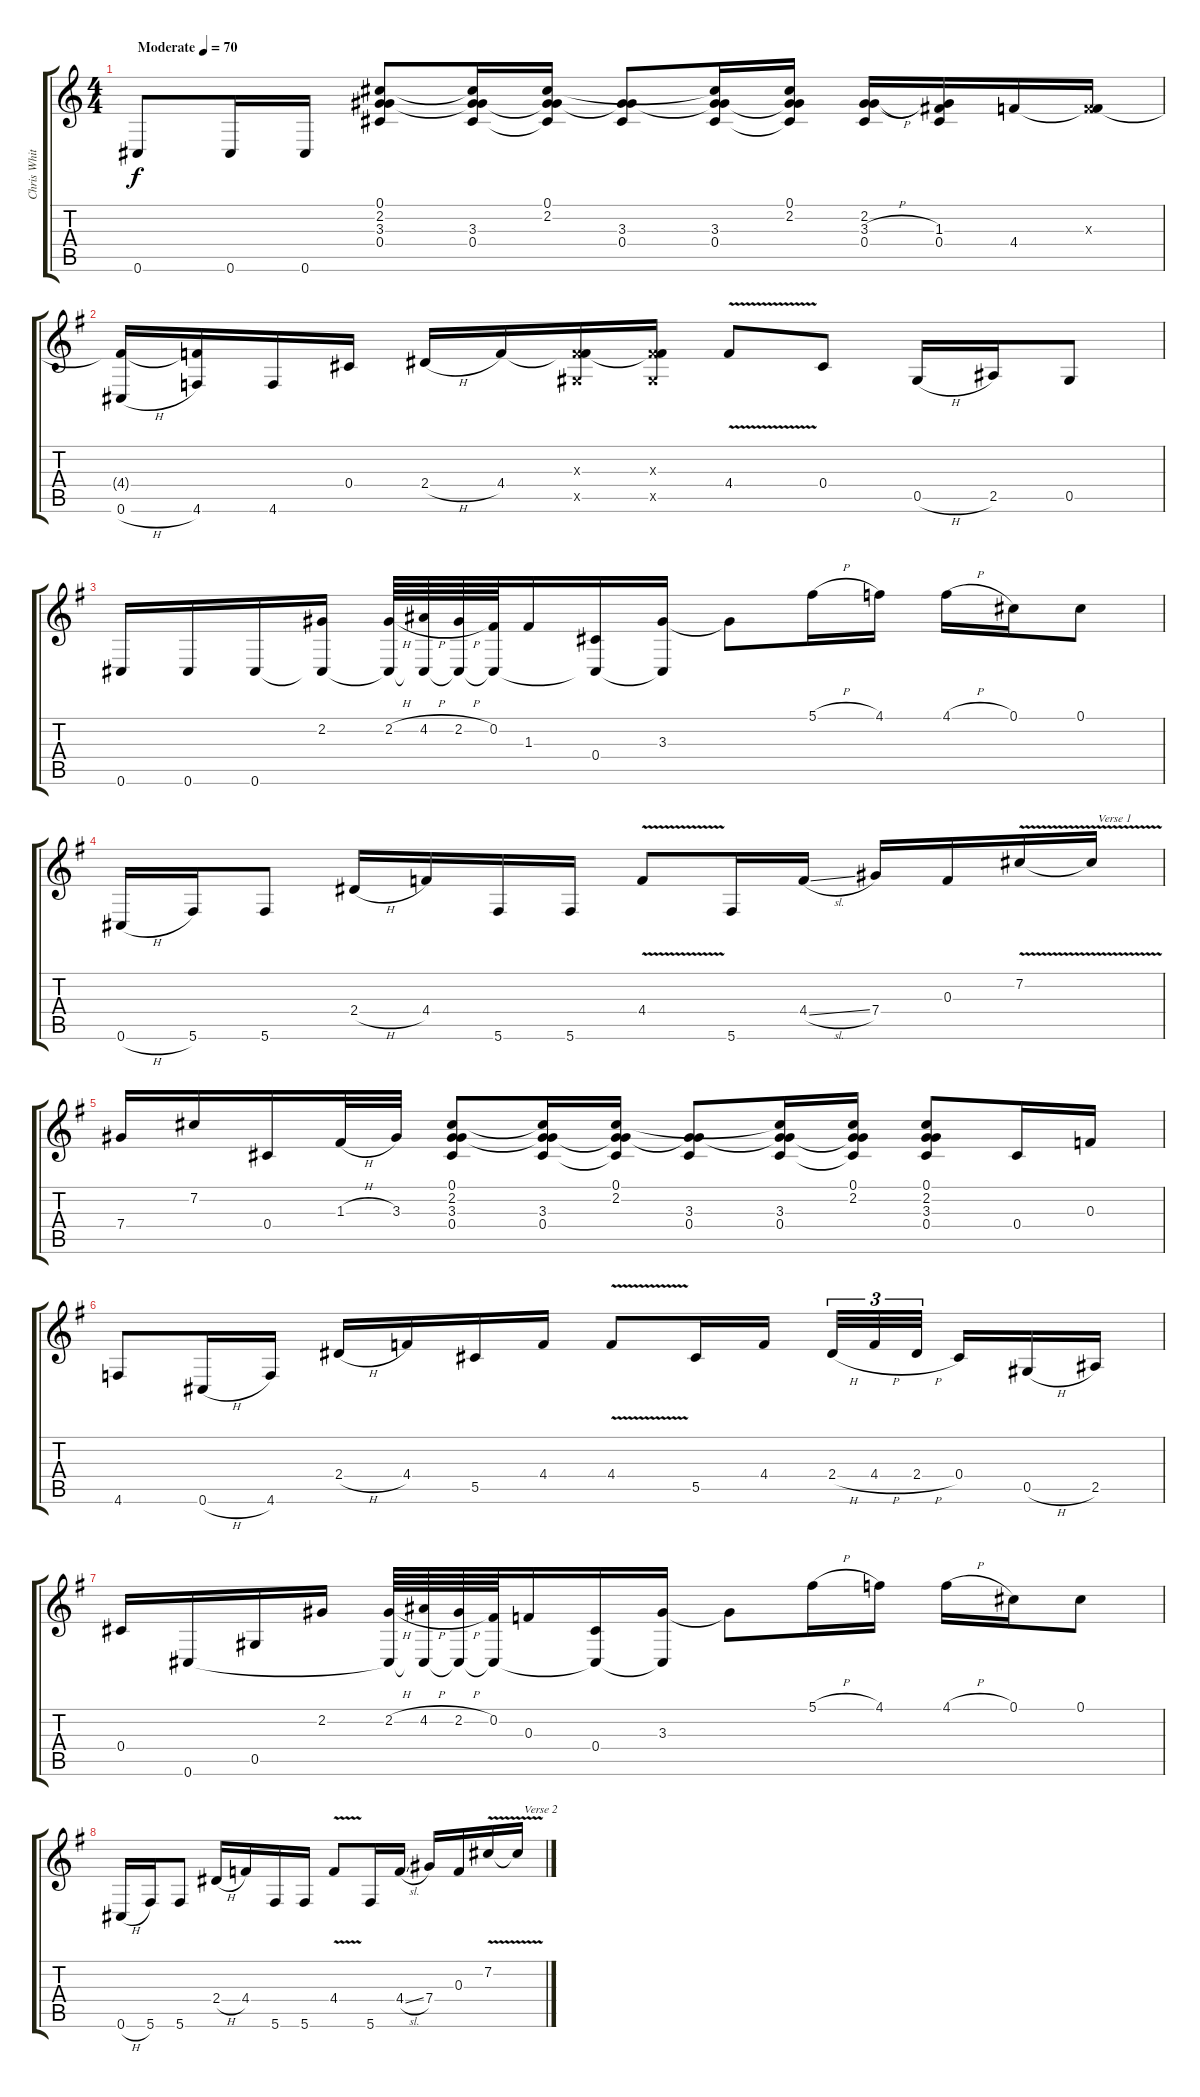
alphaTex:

\track ("Chris Whitley - C#G#C#FF#C#" "Chris Whit") {instrument acousticguitarsteel}
\staff {score tabs}
\tuning (Db4 Gb3 F3 Db3 Ab2 Db2) {hide}
\ts (4 4)
\tempo (70 "Moderate")
\clef g2
\ks c
0.6.8{dy f instrument acousticguitarsteel} 0.6.16 0.6.16 (0.1 2.2 3.3 0.4).8 (0.1{t} 2.2{t} 3.3 0.4).16 (0.1 2.2 3.3{t} 0.4{t}).16 (2.2{t} 3.3 0.4).8 (0.1{t} 2.2{t} 3.3 0.4).16 (0.1 2.2 3.3{t} 0.4{t}).16 (2.2 3.3{h} 0.4).16 (2.2{t} 1.3 0.4).16 4.4.16 (0.3{x} 4.4{t}).16 |
\ks eminor
(4.4{t} 0.6{h}).16 (4.4{t} 4.6).16 4.6.16 0.4.16 2.4{h}.16 4.4.16 (0.3{x} 4.4{t} 0.5{x}).16 (0.3{x} 4.4{t} 0.5{x}).16 4.4{v}.8 0.4.8 0.5{h}.16 2.5.16 0.5.8 |
0.6.16 0.6.16 0.6.16 (2.2 0.6{t}).16 (2.2{h} 0.6{t}).64 (4.2{h} 0.6{t}).64 (2.2{h} 0.6{t}).64 (0.2 0.6{t}).64 1.3.16 (0.4 0.6{t}).16 (3.3 0.6{t}).16 3.3{t}.8 5.1{h}.16 4.1.16 4.1{h}.16 0.1.16 0.1.8 |
0.6{h}.16 5.6.16 5.6.8 2.4{h}.16 4.4.16 5.6.16 5.6.16 4.4{v}.8 5.6.16 4.4{sl}.16 7.4.16 0.3.16 7.2{v}.16 7.2{t}.16{txt "  Verse 1"} |
7.4.16 7.2.16 0.4.16 1.3{h}.32 3.3.32 (0.1 2.2 3.3 0.4).8 (0.1{t} 2.2{t} 3.3 0.4).16 (0.1 2.2 3.3{t} 0.4{t}).16 (2.2{t} 3.3 0.4).8 (0.1{t} 2.2{t} 3.3 0.4).16 (0.1 2.2 3.3{t} 0.4{t}).16 (0.1 2.2 3.3 0.4).8 0.4.16 0.3.16 |
4.6.8 0.6{h}.16 4.6.16 2.4{h}.16 4.4.16 5.5.16 4.4.16 4.4{v}.8 5.5.16 4.4.16 2.4{h}.32{tu (3 2)} 4.4{h}.32{tu (3 2)} 2.4{h}.32{tu (3 2) beam splitsecondary} 0.4.16 0.5{h}.16 2.5.16 |
0.4.16 0.6.16 0.5.16 2.2.16 (2.2{h} 0.6{t}).64 (4.2{h} 0.6{t}).64 (2.2{h} 0.6{t}).64 (0.2 0.6{t}).64 0.3.16 (0.4 0.6{t}).16 (3.3 0.6{t}).16 3.3{t}.8 5.1{h}.16 4.1.16 4.1{h}.16 0.1.16 0.1.8 |
0.6{h}.16 5.6.16 5.6.8 2.4{h}.16 4.4.16 5.6.16 5.6.16 4.4{v}.8 5.6.16 4.4{sl}.16 7.4.16 0.3.16 7.2{v}.16 7.2{t}.16{txt "  Verse 2"}
